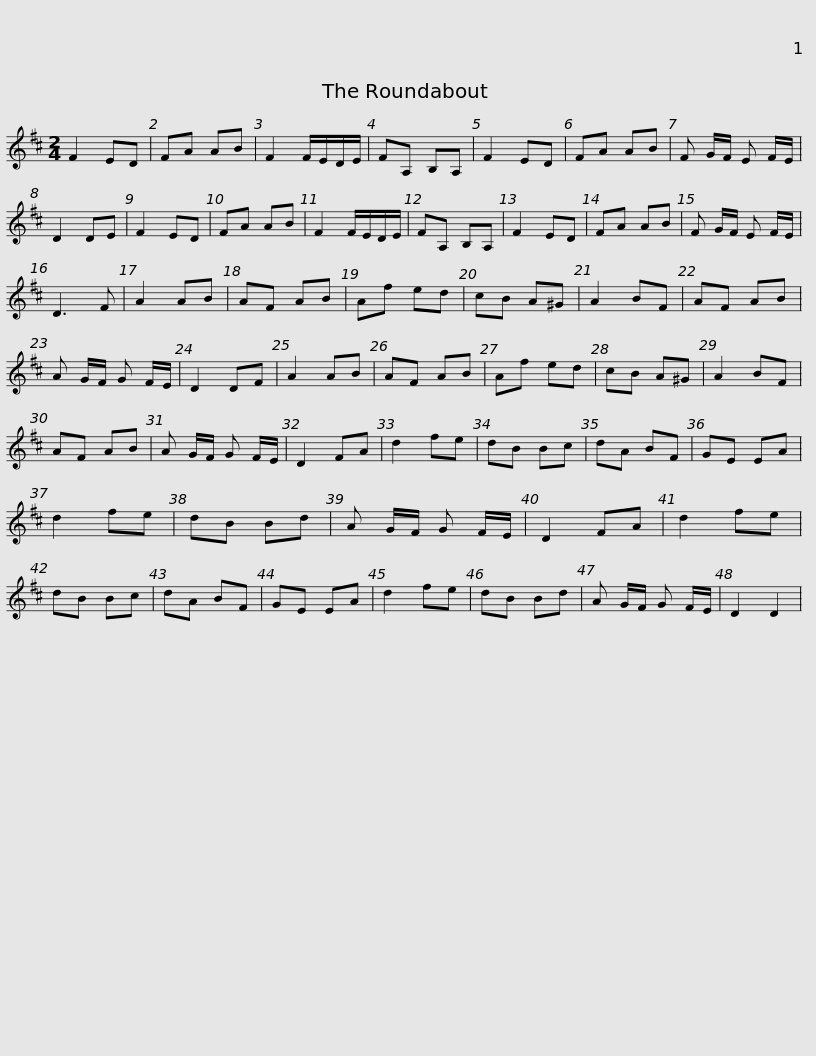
X:1
L:1/8
M:2/4
I:linebreak $
K:D
V:1 treble
V:1
 F2 ED | FA AB | F2 F/E/D/E/ | FA, B,A, | F2 ED | %5
 FA AB | F G/F/ E F/E/ | D2 DE | F2 ED | FA AB |$ %10
 F2 F/E/D/E/ | FA, B,A, | F2 ED | FA AB | F G/F/ E F/E/ | %15
 D3 F | A2 AB | AF AB | Af ed | cB A^G |$ %20
 A2 BF | AF AB | A G/F/ G F/E/ | D2 DF | A2 AB | %25
 AF AB | Af ed | cB A^G | A2 BF | AF AB |$ %30
 A G/F/ G F/E/ | D2 FA | d2 fe | dB Bc | dA BF | %35
 GE EA | d2 fe | dB Bd | A G/F/ G F/E/ | D2 FA |$ %40
 d2 fe | dB Bc | dA BF | GE EA | d2 fe | %45
 dB Bd | A G/F/ G F/E/ | D2 D2 | %48
